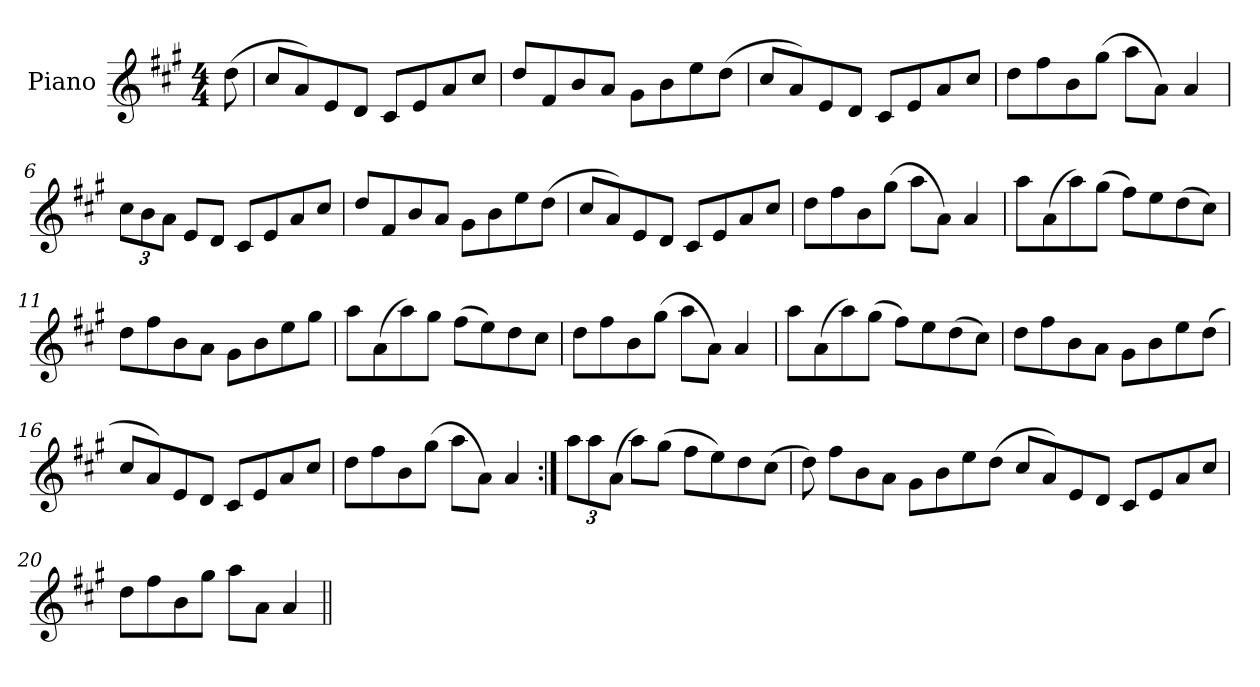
**kern
*part1
*staff1
*I"Piano
*I'Pno
*clefG2
*k[f#c#g#]
*A:
*M4/4
=1
(8dd\
=2
8cc#/L
8a/)
8e/
8d/J
8c#/L
8e/
8a/
8cc#/J
=3
8dd/L
8f#/
8b/
8a/J
8g#\L
8b\
8ee\
(8dd\J
=4
8cc#/L
8a/)
8e/
8d/J
8c#/L
8e/
8a/
8cc#/J
=5
8dd\L
8ff#\
8b\
(8gg#\J
8aa\L
8a\J)
4a/
!!LO:LB:g=z
=6
12cc#\L
12b\
12a\J
8e/L
8d/J
8c#/L
8e/
8a/
8cc#/J
=7
8dd/L
8f#/
8b/
8a/J
8g#\L
8b\
8ee\
(8dd\J
=8
8cc#/L
8a/)
8e/
8d/J
8c#/L
8e/
8a/
8cc#/J
=9
8dd\L
8ff#\
8b\
(8gg#\J
8aa\L
8a\J)
4a/
!!LO:LB:g=z
=10
8aa\L
(8a\
8aa\)
(8gg#\J
8ff#\L)
8ee\
(8dd\
8cc#\J)
=11
8dd\L
8ff#\
8b\
8a\J
8g#\L
8b\
8ee\
8gg#\J
=12
8aa\L
(8a\
8aa\)
8gg#\J
(8ff#\L
8ee\)
8dd\
8cc#\J
=13
8dd\L
8ff#\
8b\
(8gg#\J
8aa\L
8a\J)
4a/
!!LO:LB:g=z
=14
8aa\L
(8a\
8aa\)
(8gg#\J
8ff#\L)
8ee\
(8dd\
8cc#\J)
=15
8dd\L
8ff#\
8b\
8a\J
8g#\L
8b\
8ee\
(8dd\J
=16
8cc#/L
8a/)
8e/
8d/J
8c#/L
8e/
8a/
8cc#/J
=17
8dd\L
8ff#\
8b\
(8gg#\J
8aa\L
8a\J)
4a/
!!LO:LB:g=z
=18:|!
12aa\L
12aa\
(12a\J
8aa\L)
(8gg#\J
8ff#\L
8ee\)
8dd\
(8cc#\J
=19
8dd\)
8ff#\L
8b\
8a\J
8g#\L
8b\
8ee\
(8dd\J
8cc#/L
8a/)
8e/
8d/J
8c#/L
8e/
8a/
8cc#/J
=20
8dd\L
8ff#\
8b\
8gg#\J
8aa\L
8a\J
4a/
=||
*-
